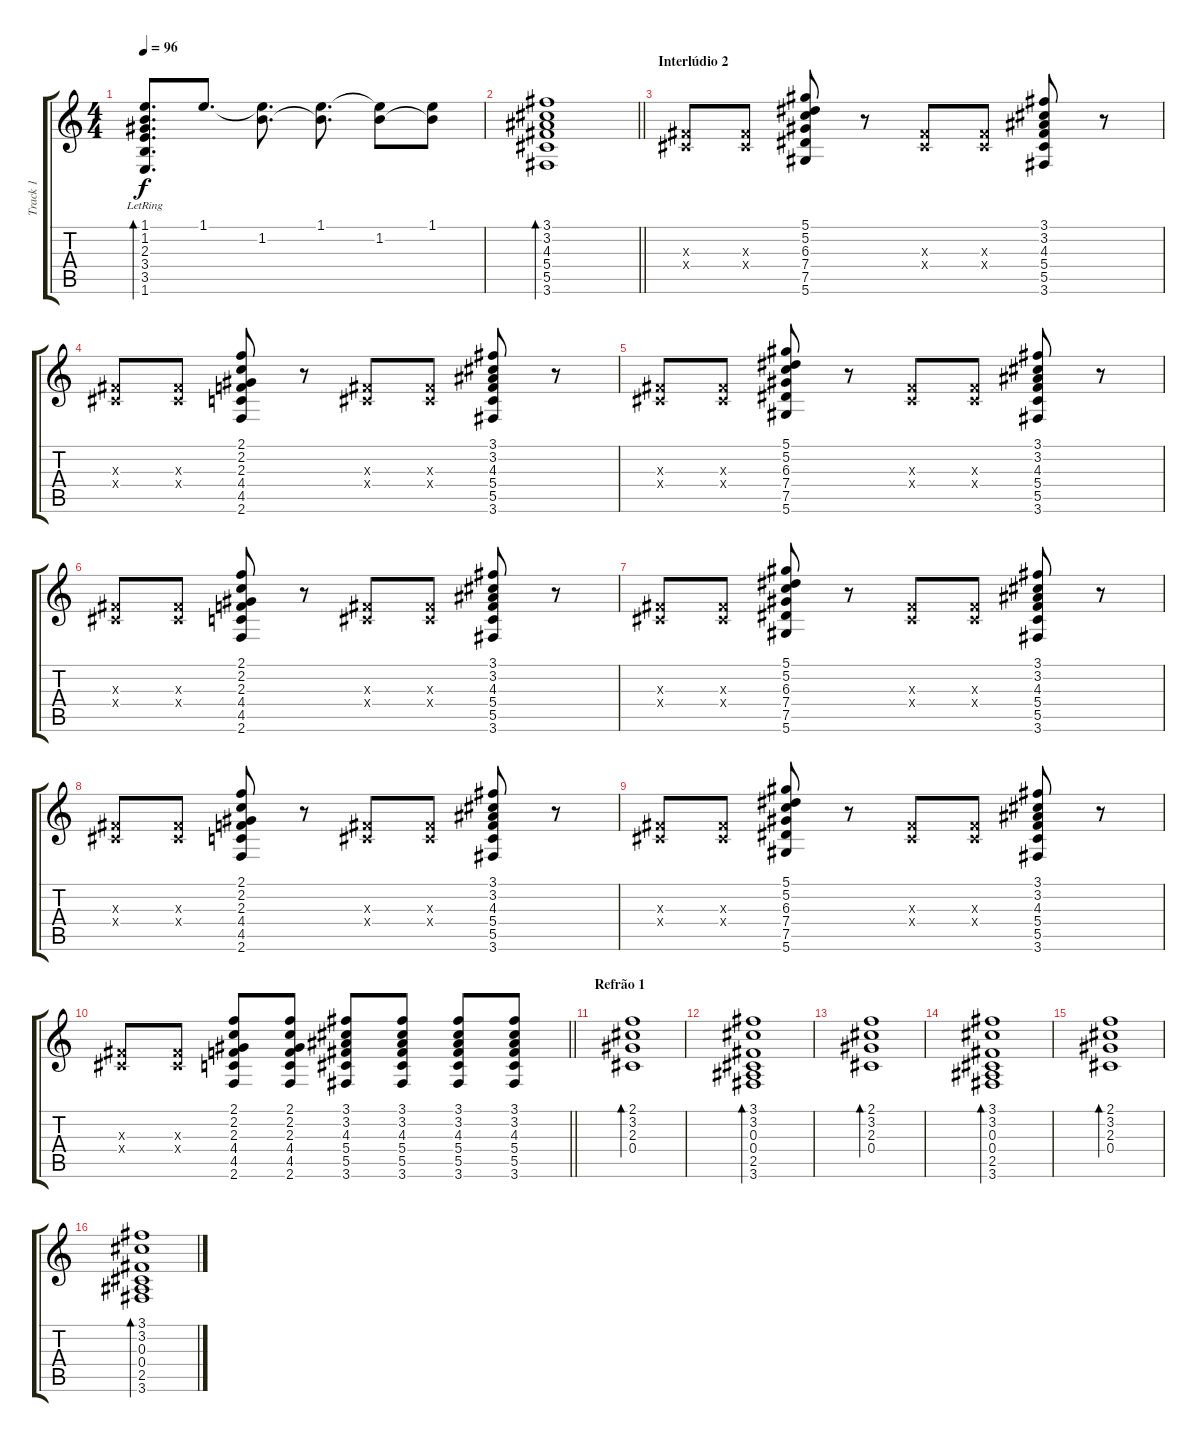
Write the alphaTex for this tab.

\track ("Track 1" "Track 1") {instrument overdrivenguitar}
\staff {score tabs}
\tuning (Eb4 Bb3 Gb3 Db3 Ab2 Eb2) {hide}
\ts (4 4)
\tempo 96
\clef g2
\ks c
(1.1{lr} 1.2{lr} 2.3{lr} 3.4{lr} 3.5{lr} 1.6{lr}).8{d bd 120 dy f} 1.1.8{d} (1.1{t} 1.2).8{d} (1.1 1.2{t}).8{d} (1.1{t} 1.2).8 (1.1 1.2{t}).8 |
\barLineRight lightlight
(3.1 3.2 4.3 5.4 5.5 3.6).1{bd 240} |
\section ("" "Interlúdio 2")
(0.3{x} 0.4{x}).8 (0.3{x} 0.4{x}).8 (5.1 5.2 6.3 7.4 7.5 5.6).8 r.8 (0.3{x} 0.4{x}).8 (0.3{x} 0.4{x}).8 (3.1 3.2 4.3 5.4 5.5 3.6).8 r.8 |
(0.3{x} 0.4{x}).8 (0.3{x} 0.4{x}).8 (2.1 2.2 2.3 4.4 4.5 2.6).8 r.8 (0.3{x} 0.4{x}).8 (0.3{x} 0.4{x}).8 (3.1 3.2 4.3 5.4 5.5 3.6).8 r.8 |
(0.3{x} 0.4{x}).8 (0.3{x} 0.4{x}).8 (5.1 5.2 6.3 7.4 7.5 5.6).8 r.8 (0.3{x} 0.4{x}).8 (0.3{x} 0.4{x}).8 (3.1 3.2 4.3 5.4 5.5 3.6).8 r.8 |
(0.3{x} 0.4{x}).8 (0.3{x} 0.4{x}).8 (2.1 2.2 2.3 4.4 4.5 2.6).8 r.8 (0.3{x} 0.4{x}).8 (0.3{x} 0.4{x}).8 (3.1 3.2 4.3 5.4 5.5 3.6).8 r.8 |
(0.3{x} 0.4{x}).8 (0.3{x} 0.4{x}).8 (5.1 5.2 6.3 7.4 7.5 5.6).8 r.8 (0.3{x} 0.4{x}).8 (0.3{x} 0.4{x}).8 (3.1 3.2 4.3 5.4 5.5 3.6).8 r.8 |
(0.3{x} 0.4{x}).8 (0.3{x} 0.4{x}).8 (2.1 2.2 2.3 4.4 4.5 2.6).8 r.8 (0.3{x} 0.4{x}).8 (0.3{x} 0.4{x}).8 (3.1 3.2 4.3 5.4 5.5 3.6).8 r.8 |
(0.3{x} 0.4{x}).8 (0.3{x} 0.4{x}).8 (5.1 5.2 6.3 7.4 7.5 5.6).8 r.8 (0.3{x} 0.4{x}).8 (0.3{x} 0.4{x}).8 (3.1 3.2 4.3 5.4 5.5 3.6).8 r.8 |
\barLineRight lightlight
(0.3{x} 0.4{x}).8 (0.3{x} 0.4{x}).8 (2.1 2.2 2.3 4.4 4.5 2.6).8 (2.1 2.2 2.3 4.4 4.5 2.6).8 (3.1 3.2 4.3 5.4 5.5 3.6).8 (3.1 3.2 4.3 5.4 5.5 3.6).8 (3.1 3.2 4.3 5.4 5.5 3.6).8 (3.1 3.2 4.3 5.4 5.5 3.6).8 |
\section ("" "Refrão 1")
(2.1 3.2 2.3 0.4).1{bd 480} |
(3.1 3.2 0.3 0.4 2.5 3.6).1{bd 480} |
(2.1 3.2 2.3 0.4).1{bd 480} |
(3.1 3.2 0.3 0.4 2.5 3.6).1{bd 480} |
(2.1 3.2 2.3 0.4).1{bd 480} |
(3.1 3.2 0.3 0.4 2.5 3.6).1{bd 480}
